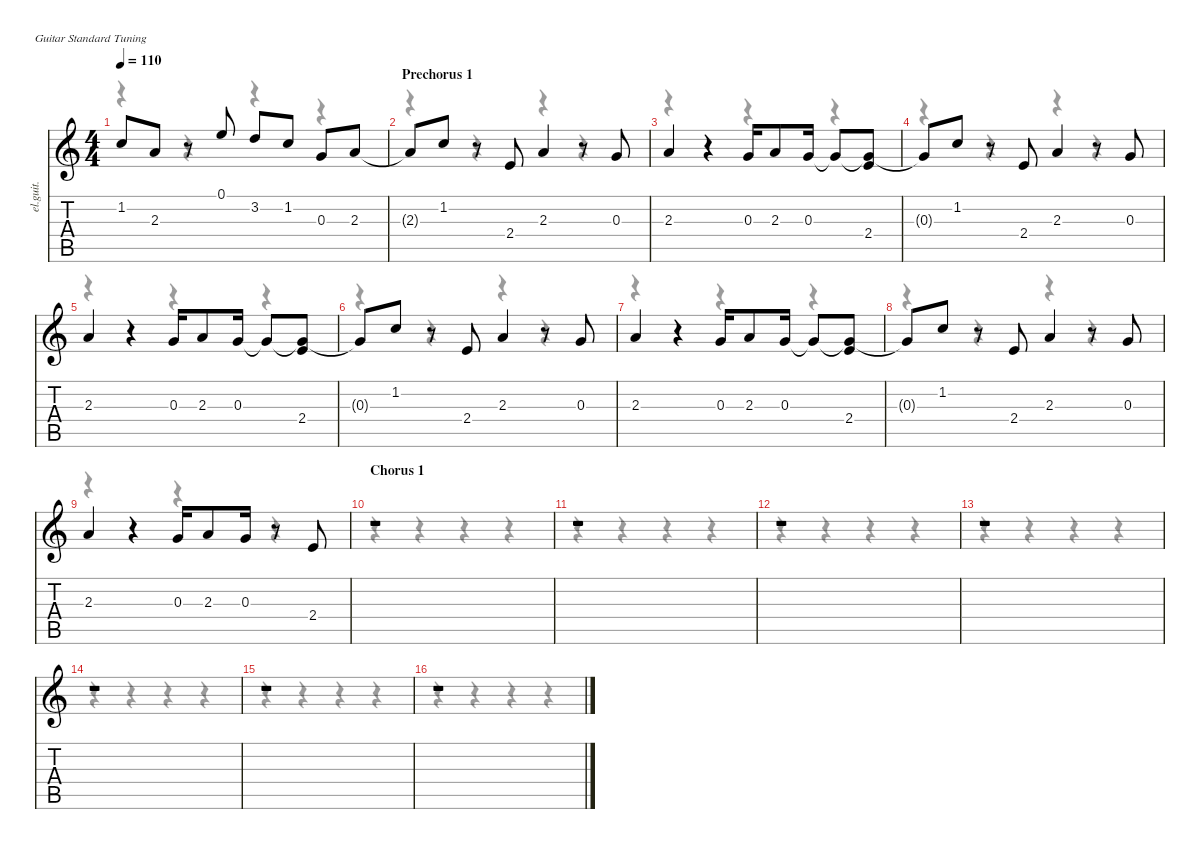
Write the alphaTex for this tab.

\defaultSystemsLayout 4
\hideDynamics
\bracketExtendMode nobrackets
\otherSystemsTrackNameOrientation horizontal
\track ("Gtr Clean" "el.guit.") {instrument electricguitarclean}
\staff {score tabs}
\tuning (E4 B3 G3 D3 A2 E2)
\voice
\ts (4 4)
\tempo 110
\clef g2
\ks c
1.2{t}.8{dy f} 2.3.8 r.8 0.1.8 3.2.8 1.2.8 0.3.8 2.3.8 |
\section ("" "Prechorus 1")
2.3{t}.8 1.2.8 r.8 2.4.8 2.3.4 r.8 0.3.8 |
2.3.4 r.4 0.3.16 2.3.8 0.3.16 0.3{t}.8{dy mf} (2.4 0.3{t}).8{dy f} |
0.3{t}.8 1.2.8 r.8 2.4.8 2.3.4 r.8 0.3.8 |
2.3.4 r.4 0.3.16 2.3.8 0.3.16 0.3{t}.8{dy mf} (2.4 0.3{t}).8{dy f} |
0.3{t}.8 1.2.8 r.8 2.4.8 2.3.4 r.8 0.3.8 |
2.3.4 r.4 0.3.16 2.3.8 0.3.16 0.3{t}.8{dy mf} (2.4 0.3{t}).8{dy f} |
0.3{t}.8 1.2.8 r.8 2.4.8 2.3.4 r.8 0.3.8 |
2.3.4 r.4 0.3.16 2.3.8 0.3.16 r.8 2.4.8 |
\section ("" "Chorus 1")
r.1 |
r.1 |
r.1 |
r.1 |
r.1 |
r.1 |
r.1
\voice
\clef g2
\ottava regular
\simile none
\ks c
r.4{dy mf} r.4 r.4 r.4 |
r.4 r.4 r.4 r.4 |
r.4 r.4 r.4 r.4 |
r.4 r.4 r.4 r.4 |
r.4 r.4 r.4 r.4 |
r.4 r.4 r.4 r.4 |
r.4 r.4 r.4 r.4 |
r.4 r.4 r.4 r.4 |
r.4 r.4 r.4 r.4 |
r.4 r.4 r.4 r.4 |
r.4 r.4 r.4 r.4 |
r.4 r.4 r.4 r.4 |
r.4 r.4 r.4 r.4 |
r.4 r.4 r.4 r.4 |
r.4 r.4 r.4 r.4 |
r.4 r.4 r.4 r.4
